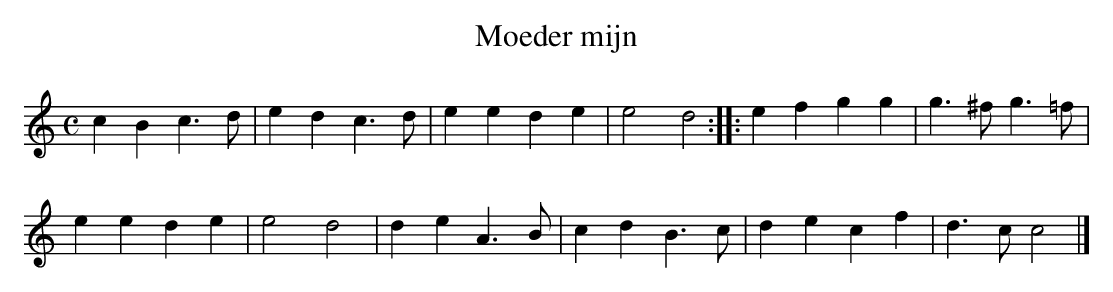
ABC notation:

X:1
T:Moeder mijn
M:C
K:Cmaj
c2B2c3d|e2d2c3d|e2e2d2e2|e4d4:||:e2f2g2g2|g3^fg3=f|
e2e2d2e2|e4d4|d2e2A3B|c2d2B3c|d2e2c2f2|d3cc4|]
